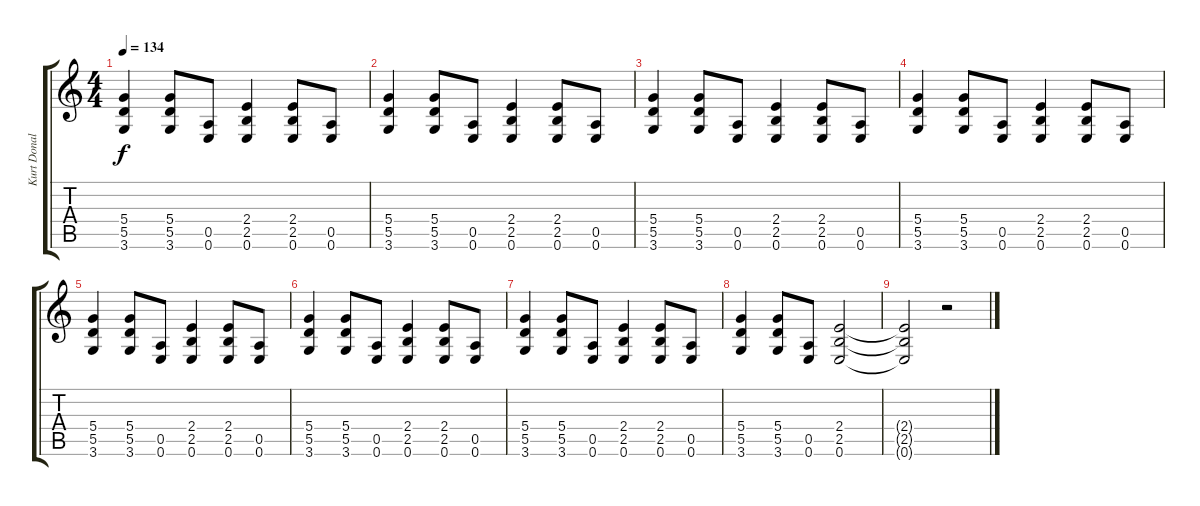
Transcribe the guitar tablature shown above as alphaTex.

\track ("Kurt Donald Cobain (Guitar)" "Kurt Donal") {instrument electricguitarclean}
\staff {score tabs}
\tuning (E4 B3 G3 D3 A2 E2) {hide}
\ts (4 4)
\tempo 134
\clef g2
\ks c
(5.4 5.5 3.6).4{dy f} (5.4 5.5 3.6).8 (0.5 0.6).8 (2.4 2.5 0.6).4 (2.4 2.5 0.6).8 (0.5 0.6).8 |
(5.4 5.5 3.6).4 (5.4 5.5 3.6).8 (0.5 0.6).8 (2.4 2.5 0.6).4 (2.4 2.5 0.6).8 (0.5 0.6).8 |
(5.4 5.5 3.6).4 (5.4 5.5 3.6).8 (0.5 0.6).8 (2.4 2.5 0.6).4 (2.4 2.5 0.6).8 (0.5 0.6).8 |
(5.4 5.5 3.6).4 (5.4 5.5 3.6).8 (0.5 0.6).8 (2.4 2.5 0.6).4 (2.4 2.5 0.6).8 (0.5 0.6).8 |
(5.4 5.5 3.6).4 (5.4 5.5 3.6).8 (0.5 0.6).8 (2.4 2.5 0.6).4 (2.4 2.5 0.6).8 (0.5 0.6).8 |
(5.4 5.5 3.6).4 (5.4 5.5 3.6).8 (0.5 0.6).8 (2.4 2.5 0.6).4 (2.4 2.5 0.6).8 (0.5 0.6).8 |
(5.4 5.5 3.6).4 (5.4 5.5 3.6).8 (0.5 0.6).8 (2.4 2.5 0.6).4 (2.4 2.5 0.6).8 (0.5 0.6).8 |
(5.4 5.5 3.6).4 (5.4 5.5 3.6).8 (0.5 0.6).8 (2.4 2.5 0.6).2 |
(2.4{t} 2.5{t} 0.6{t}).2 r.2
